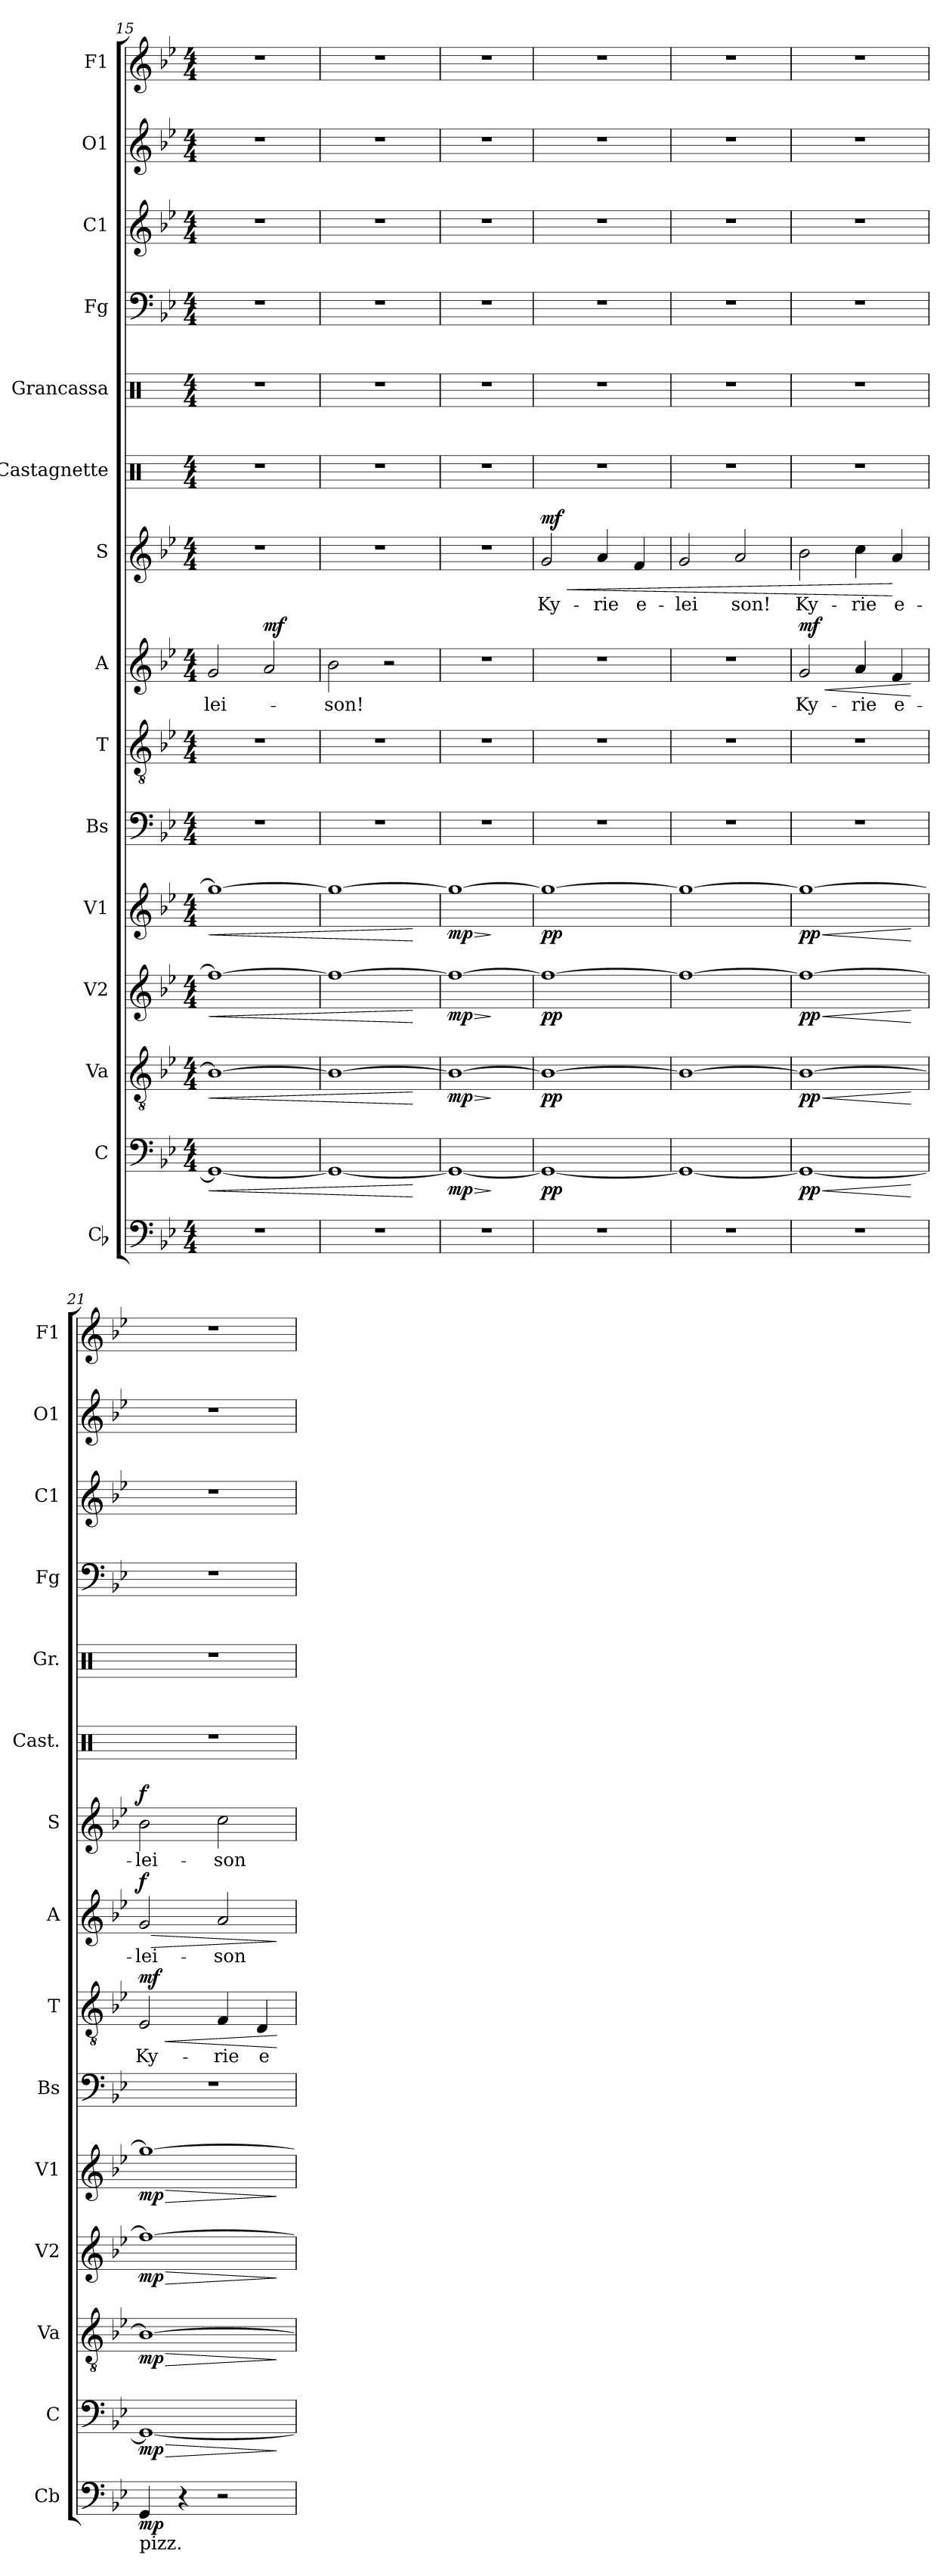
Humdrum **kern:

**kern	**dynam	**kern	**dynam	**kern	**dynam	**kern	**dynam	**kern	**dynam	**kern	**kern	**text	**dynam	**kern	**text	**dynam	**kern	**text	**dynam	**kern	**kern	**kern	**kern	**kern	**kern
*part15	*part15	*part14	*part14	*part13	*part13	*part12	*part12	*part11	*part11	*part10	*part9	*part9	*part9	*part8	*part8	*part8	*part7	*part7	*part7	*part6	*part5	*part4	*part3	*part2	*part1
*staff15	*staff15	*staff14	*staff14	*staff13	*staff13	*staff12	*staff12	*staff11	*staff11	*staff10	*staff9	*staff9	*staff9	*staff8	*staff8	*staff8	*staff7	*staff7	*staff7	*staff6	*staff5	*staff4	*staff3	*staff2	*staff1
*I"Cb	*	*I"C	*	*I"Va	*	*I"V2	*	*I"V1	*	*I"Bs	*I"T	*	*	*I"A	*	*	*I"S	*	*	*I"Castagnette	*I"Grancassa	*I"Fg	*I"C1	*I"O1	*I"F1
*I'Cb	*	*I'C	*	*I'Va	*	*I'V2	*	*I'V1	*	*I'Bs	*I'T	*	*	*I'A	*	*	*I'S	*	*	*I'Cast.	*I'Gr.	*I'Fg	*I'C1	*I'O1	*I'F1
*clefF4	*	*clefF4	*	*clefGv2	*	*clefG2	*	*clefG2	*	*clefF4	*clefGv2	*	*	*clefG2	*	*	*clefG2	*	*	*clefX	*clefX	*clefF4	*clefG2	*clefG2	*clefG2
*ITrd7c12	*	*	*	*	*	*	*	*	*	*	*	*	*	*	*	*	*	*	*	*	*	*	*ITrd1c2	*	*
*k[b-e-]	*	*k[b-e-]	*	*k[b-e-]	*	*k[b-e-]	*	*k[b-e-]	*	*k[b-e-]	*k[b-e-]	*	*	*k[b-e-]	*	*	*k[b-e-]	*	*	*k[]	*k[]	*k[b-e-]	*k[b-e-a-d-]	*k[b-e-]	*k[b-e-]
*M4/4	*	*M4/4	*	*M4/4	*	*M4/4	*	*M4/4	*	*M4/4	*M4/4	*	*	*M4/4	*	*	*M4/4	*	*	*M4/4	*M4/4	*M4/4	*M4/4	*M4/4	*M4/4
=15	=15	=15	=15	=15	=15	=15	=15	=15	=15	=15	=15	=15	=15	=15	=15	=15	=15	=15	=15	=15	=15	=15	=15	=15	=15
!	!	!	!LO:HP:b	!	!LO:HP:b	!	!LO:HP:b	!	!LO:HP:b	!	!	!	!	!	!LO:LY:b	!	!	!	!	!	!	!	!	!	!
1r	.	1GG_	<	1B-_	<	1ff_	<	1gg_	<	1r	1r	.	.	2g/	-lei-	.	1r	.	.	1r	1r	1r	1r	1r	1r
!	!	!	!	!	!	!	!	!	!	!	!	!	!	!	!	!LO:DY:b	!	!	!	!	!	!	!	!	!
.	.	.	.	.	.	.	.	.	.	.	.	.	.	2a/	.	mf	.	.	.	.	.	.	.	.	.
=16	=16	=16	=16	=16	=16	=16	=16	=16	=16	=16	=16	=16	=16	=16	=16	=16	=16	=16	=16	=16	=16	=16	=16	=16	=16
!	!	!	!	!	!	!	!	!	!	!	!	!	!	!	!LO:LY:b	!	!	!	!	!	!	!	!	!	!
1r	.	1GG_	.	1B-_	.	1ff_	.	1gg_	.	1r	1r	.	.	2b-\	-son!	.	1r	.	.	1r	1r	1r	1r	1r	1r
.	.	.	.	.	.	.	.	.	.	.	.	.	.	2r	.	.	.	.	.	.	.	.	.	.	.
.	.	.	[	.	[	.	[	.	[	.	.	.	.	.	.	.	.	.	.	.	.	.	.	.	.
=17	=17	=17	=17	=17	=17	=17	=17	=17	=17	=17	=17	=17	=17	=17	=17	=17	=17	=17	=17	=17	=17	=17	=17	=17	=17
!	!	!	!LO:HP:b	!	!LO:HP:b	!	!LO:HP:b	!	!LO:HP:b	!	!	!	!	!	!	!	!	!	!	!	!	!	!	!	!
!	!	!	!LO:DY:n=1:b	!	!LO:DY:n=1:b	!	!LO:DY:n=1:b	!	!LO:DY:n=1:b	!	!	!	!	!	!	!	!	!	!	!	!	!	!	!	!
1r	.	1GG_	> mp	1B-_	> mp	1ff_	> mp	1gg_	> mp	1r	1r	.	.	1r	.	.	1r	.	.	1r	1r	1r	1r	1r	1r
.	.	.	]	.	]	.	]	.	]	.	.	.	.	.	.	.	.	.	.	.	.	.	.	.	.
!!LO:PB:g=z
=18	=18	=18	=18	=18	=18	=18	=18	=18	=18	=18	=18	=18	=18	=18	=18	=18	=18	=18	=18	=18	=18	=18	=18	=18	=18
!	!	!	!LO:DY:b	!	!LO:DY:b	!	!LO:DY:b	!	!LO:DY:b	!	!	!	!	!	!	!	!	!LO:LY:b	!LO:HP:b	!	!	!	!	!	!
!	!	!	!	!	!	!	!	!	!	!	!	!	!	!	!	!	!	!	!LO:DY:n=1:b	!	!	!	!	!	!
1r	.	1GG_	pp	1B-_	pp	1ff_	pp	1gg_	pp	1r	1r	.	.	1r	.	.	2g/	Ky-	< mf	1r	1r	1r	1r	1r	1r
!	!	!	!	!	!	!	!	!	!	!	!	!	!	!	!	!	!	!LO:LY:b	!	!	!	!	!	!	!
.	.	.	.	.	.	.	.	.	.	.	.	.	.	.	.	.	4a/	-rie	.	.	.	.	.	.	.
!	!	!	!	!	!	!	!	!	!	!	!	!	!	!	!	!	!	!LO:LY:b	!	!	!	!	!	!	!
.	.	.	.	.	.	.	.	.	.	.	.	.	.	.	.	.	4f/	e-	.	.	.	.	.	.	.
=19	=19	=19	=19	=19	=19	=19	=19	=19	=19	=19	=19	=19	=19	=19	=19	=19	=19	=19	=19	=19	=19	=19	=19	=19	=19
!	!	!	!	!	!	!	!	!	!	!	!	!	!	!	!	!	!	!LO:LY:b	!	!	!	!	!	!	!
1r	.	1GG_	.	1B-_	.	1ff_	.	1gg_	.	1r	1r	.	.	1r	.	.	2g/	-lei	.	1r	1r	1r	1r	1r	1r
!	!	!	!	!	!	!	!	!	!	!	!	!	!	!	!	!	!	!LO:LY:b	!	!	!	!	!	!	!
.	.	.	.	.	.	.	.	.	.	.	.	.	.	.	.	.	2a/	-son!	.	.	.	.	.	.	.
=20	=20	=20	=20	=20	=20	=20	=20	=20	=20	=20	=20	=20	=20	=20	=20	=20	=20	=20	=20	=20	=20	=20	=20	=20	=20
!	!	!	!LO:HP:b	!	!LO:HP:b	!	!LO:HP:b	!	!LO:HP:b	!	!	!	!	!	!LO:LY:b	!LO:HP:b	!	!LO:LY:b	!	!	!	!	!	!	!
!	!	!	!LO:DY:n=1:b	!	!LO:DY:n=1:b	!	!LO:DY:n=1:b	!	!LO:DY:n=1:b	!	!	!	!	!	!	!LO:DY:n=1:b	!	!	!	!	!	!	!	!	!
1r	.	1GG_	< pp	1B-_	< pp	1ff_	< pp	1gg_	< pp	1r	1r	.	.	2g/	Ky-	< mf	2b-\	Ky-	.	1r	1r	1r	1r	1r	1r
!	!	!	!	!	!	!	!	!	!	!	!	!	!	!	!LO:LY:b	!	!	!LO:LY:b	!	!	!	!	!	!	!
.	.	.	.	.	.	.	.	.	.	.	.	.	.	4a/	-rie	.	4cc\	-rie	.	.	.	.	.	.	.
!	!	!	!	!	!	!	!	!	!	!	!	!	!	!	!LO:LY:b	!	!	!LO:LY:b	!	!	!	!	!	!	!
.	.	.	.	.	.	.	.	.	.	.	.	.	.	4f/	e-	.	4a/	e-	[	.	.	.	.	.	.
.	.	.	[	.	[	.	[	.	[	.	.	.	.	.	.	[	.	.	.	.	.	.	.	.	.
=21	=21	=21	=21	=21	=21	=21	=21	=21	=21	=21	=21	=21	=21	=21	=21	=21	=21	=21	=21	=21	=21	=21	=21	=21	=21
!LO:TX:b:t=pizz.	!	!	!	!	!	!	!	!	!	!	!	!	!	!	!	!	!	!	!	!	!	!	!	!	!
!	!LO:DY:b	!	!LO:HP:b	!	!LO:HP:b	!	!LO:HP:b	!	!LO:HP:b	!	!	!LO:LY:b	!LO:HP:b	!	!LO:LY:b	!LO:HP:b	!	!LO:LY:b	!	!	!	!	!	!	!
!	!	!	!LO:DY:n=1:b	!	!LO:DY:n=1:b	!	!LO:DY:n=1:b	!	!LO:DY:n=1:b	!	!	!	!LO:DY:n=1:b	!	!	!LO:DY:n=1:b	!	!	!LO:DY:b	!	!	!	!	!	!
4GGG/	mp	1GG_	> mp	1B-_	> mp	1ff_	> mp	1gg_	> mp	1r	2E-/	Ky-	< mf	2g/	-lei-	> f	2b-\	-lei-	f	1r	1r	1r	1r	1r	1r
4r	.	.	.	.	.	.	.	.	.	.	.	.	.	.	.	.	.	.	.	.	.	.	.	.	.
!	!	!	!	!	!	!	!	!	!	!	!	!LO:LY:b	!	!	!LO:LY:b	!	!	!LO:LY:b	!	!	!	!	!	!	!
2r	.	.	.	.	.	.	.	.	.	.	4F/	-rie	.	2a/	-son	.	2cc\	-son	.	.	.	.	.	.	.
!	!	!	!	!	!	!	!	!	!	!	!	!LO:LY:b	!	!	!	!	!	!	!	!	!	!	!	!	!
.	.	.	.	.	.	.	.	.	.	.	4D/	e	.	.	.	.	.	.	.	.	.	.	.	.	.
.	.	.	]	.	]	.	]	.	]	.	.	.	[	.	.	]	.	.	.	.	.	.	.	.	.
=	=	=	=	=	=	=	=	=	=	=	=	=	=	=	=	=	=	=	=	=	=	=	=	=	=
*-	*-	*-	*-	*-	*-	*-	*-	*-	*-	*-	*-	*-	*-	*-	*-	*-	*-	*-	*-	*-	*-	*-	*-	*-	*-
